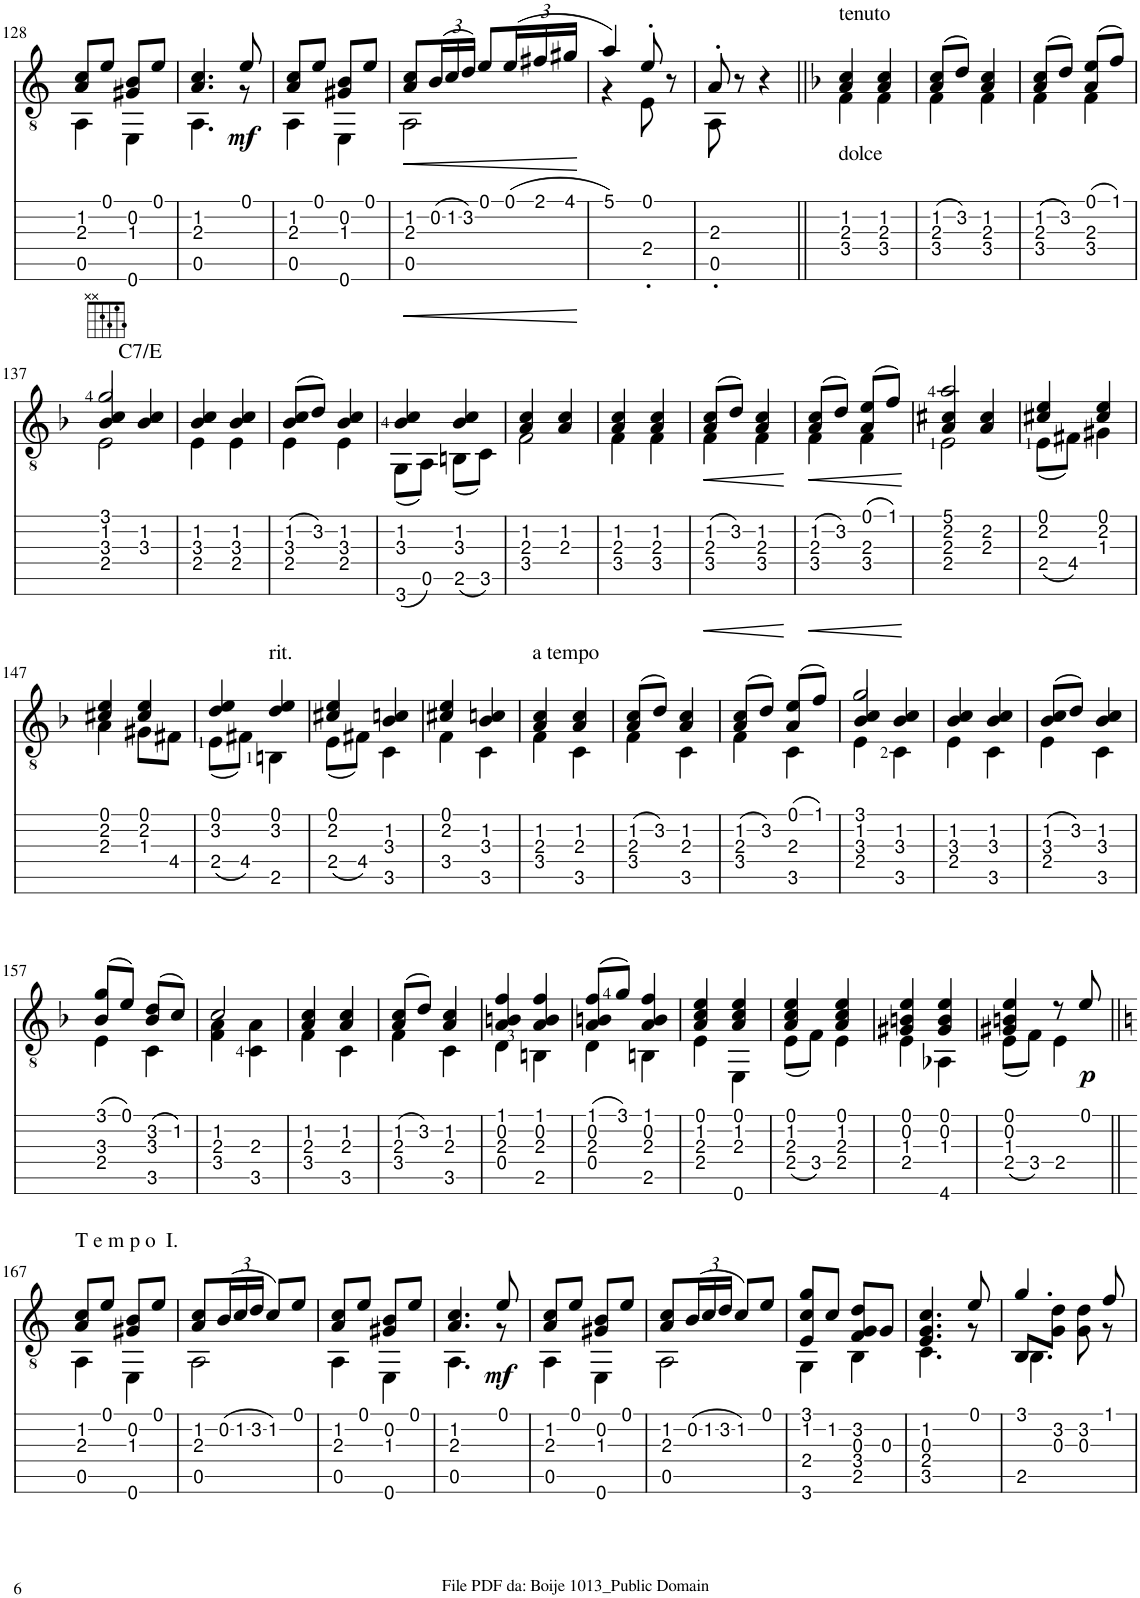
**kern	**kern	**dynam
*part1	*part1	*part1
*staff2	*staff1	*staff1/2
*I"Guitar	*	*
*I'Guit.	*	*
!!LO:PB:g=z
*	*clefGv2	*
*k[]	*k[]	*
*M2/4	*M2/4	*
=128	=128	=128
*^	*^	*
8A\ 8c\L	4AA	8A/ 8c/L	4AA\	.
8eJ	.	8e/J	.	.
8G#X\ 8B\L	4EE	8G#X/ 8B/L	4EE\	.
8eJ	.	8e/J	.	.
=129	=129	=129	=129	=129
4.A 4.c	4.AA	4.A/ 4.c/	4.AA\	.
!	!	!	!	!LO:DY:b
8e	8r	8e/	8r	mf
=130	=130	=130	=130	=130
8A\ 8c\L	4AA	8A/ 8c/L	4AA\	.
8eJ	.	8e/J	.	.
8G#X\ 8B\L	4EE	8G#X/ 8B/L	4EE\	.
8eJ	.	8e/J	.	.
=131	=131	=131	=131	=131
!	!	!	!	!LO:HP:b
8A\ 8c\L	2AA	8A/ 8c/L	2AA\	<
*Xbrackettup	*	*Xbrackettup	*	*
24BL	.	(24B/L	.	.
24c	.	24c/	.	.
24dJJ	.	24d/JJ)	.	.
8eL	.	8e/L	.	.
24eL	.	(24e/L	.	.
24f#	.	24f#X/	.	.
24g#JJ	.	24g#X/JJ	.	.
*v	*v	*	*	*
*	*v	*v	*
.	.	[
=132	=132	=132
*^	*^	*
4a	4r	4a/)	4r	.
8e'	8E	8e'/	8E\	.
8r	8ryy	8r	8ryy	.
=133	=133	=133	=133	=133
8A'	8AA	8A'/	8AA\	.
8r	4.ryy	8r	4.ryy	.
4r	.	4r	.	.
=134||	=134||	=134||	=134||	=134||
*k[b-]	*	*k[b-]	*	*
!	!	!LO:TX:a:t=tenuto	!	!
!LO:TX:a:t=dolce	!	!	!	!
4A 4c	4F	4A/ 4c/	4F\	.
4A 4c	4F	4A/ 4c/	4F\	.
=135	=135	=135	=135	=135
8A\ 8c\L	4F	(8A/ 8c/L	4F\	.
8dJ	.	8d/J)	.	.
4A 4c	4F	4A/ 4c/	4F\	.
=136	=136	=136	=136	=136
8A\ 8c\L	4F	(8A/ 8c/L	4F\	.
8dJ	.	8d/J)	.	.
8A\ 8e\L	4F	(8A/ 8e/L	4F\	.
8fJ	.	8f/J)	.	.
!!LO:LB:g=z
=137	=137	=137	=137	=137
*	*^	*	*^	*
2g	4B- 4c	2E	2g/	4B-/ 4c/	2E\	.
!	!	!	!	!LO:TX:a:t=C7/E	!	!
.	4B- 4c	.	.	4B-/ 4c/	.	.
*	*v	*v	*	*	*	*
*	*	*	*v	*v	*
=138	=138	=138	=138	=138
4B- 4c	4E	4B-/ 4c/	4E\	.
4B- 4c	4E	4B-/ 4c/	4E\	.
=139	=139	=139	=139	=139
8B-\ 8c\L	4E	(8B-/ 8c/L	4E\	.
8dJ	.	8d/J)	.	.
4B- 4c	4E	4B-/ 4c/	4E\	.
=140	=140	=140	=140	=140
4B- 4c	8GGL	4B-/ 4c/	(8GG\L	.
.	8AAJ	.	8AA\J)	.
4B- 4c	8BBL	4B-/ 4c/	(8BBn\L	.
.	8CJ	.	8C\J)	.
=141	=141	=141	=141	=141
4A 4c	2F	4A/ 4c/	2F\	.
4A 4c	.	4A/ 4c/	.	.
=142	=142	=142	=142	=142
4A 4c	4F	4A/ 4c/	4F\	.
4A 4c	4F	4A/ 4c/	4F\	.
=143	=143	=143	=143	=143
!	!	!	!	!LO:HP:b
8A\ 8c\L	4F	(8A/ 8c/L	4F\	<
8dJ	.	8d/J)	.	.
4A 4c	4F	4A/ 4c/	4F\	.
*v	*v	*	*	*
*	*v	*v	*
.	.	[
=144	=144	=144
*^	*	*
!	!	!	!LO:HP:b
*	*	*^	*
8A\ 8c\L	4F	(8A/ 8c/L	4F\	<
8dJ	.	8d/J)	.	.
8A\ 8e\L	4F	(8A/ 8e/L	4F\	.
8fJ	.	8f/J)	.	.
*v	*v	*	*	*
*	*v	*v	*
.	.	[
=145	=145	=145
*^	*^	*
*	*^	*	*^	*
2a	4A 4c#	2E	2a/	4A/ 4c#X/	2E\	.
.	4A 4c#	.	.	4A/ 4c#/	.	.
*	*v	*v	*	*	*	*
*	*	*	*v	*v	*
=146	=146	=146	=146	=146
4c# 4e	8EL	4c#X/ 4e/	(8E\L	.
.	8F#J	.	8F#X\J)	.
4c# 4e	4G#	4c#/ 4e/	4G#X\	.
!!LO:LB:g=z	!!
=147	=147	=147	=147	=147
4c# 4e	4A	4c#X/ 4e/	4A\	.
4c# 4e	8G#L	4c#/ 4e/	8G#X\L	.
.	8F#J	.	8F#X\J	.
=148	=148	=148	=148	=148
4d 4e	8EL	4d/ 4e/	(8E\L	.
.	8F#J	.	8F#X\J)	.
!	!	!LO:TX:a:t=rit.	!	!
4d 4e	4BB	4d/ 4e/	4BBn\	.
=149	=149	=149	=149	=149
4c# 4e	8EL	4c#X/ 4e/	(8E\L	.
.	8F#J	.	8F#X\J)	.
4B- 4c	4C	4B-/ 4cn/	4C\	.
=150	=150	=150	=150	=150
4c# 4e	4F	4c#X/ 4e/	4F\	.
4B- 4c	4C	4B-/ 4cn/	4C\	.
=151	=151	=151	=151	=151
!	!	!LO:TX:a:t=a tempo	!	!
4A 4c	4F	4A/ 4c/	4F\	.
4A 4c	4C	4A/ 4c/	4C\	.
=152	=152	=152	=152	=152
8A\ 8c\L	4F	(8A/ 8c/L	4F\	.
8dJ	.	8d/J)	.	.
4A 4c	4C	4A/ 4c/	4C\	.
=153	=153	=153	=153	=153
8A\ 8c\L	4F	(8A/ 8c/L	4F\	.
8dJ	.	8d/J)	.	.
8A\ 8e\L	4C	(8A/ 8e/L	4C\	.
8fJ	.	8f/J)	.	.
=154	=154	=154	=154	=154
*	*^	*	*^	*
2g	4E	4B- 4c	2g/	4E\	4B-/ 4c/	.
.	4C	4B- 4c	.	4C\	4B-/ 4c/	.
*	*v	*v	*	*	*	*
*	*	*	*v	*v	*
=155	=155	=155	=155	=155
4B- 4c	4E	4B-/ 4c/	4E\	.
4B- 4c	4C	4B-/ 4c/	4C\	.
=156	=156	=156	=156	=156
8B-\ 8c\L	4E	(8B-/ 8c/L	4E\	.
8dJ	.	8d/J)	.	.
4B- 4c	4C	4B-/ 4c/	4C\	.
!!LO:LB:g=z	!!
=157	=157	=157	=157	=157
8B-\ 8g\L	4E	(8B-/ 8g/L	4E\	.
8eJ	.	8e/J)	.	.
8B-\ 8d\L	4C	(8B-/ 8d/L	4C\	.
8cJ	.	8c/J)	.	.
=158	=158	=158	=158	=158
2c	4F 4A	2c/	4F\ 4A\	.
.	4C 4A	.	4C\ 4A\	.
=159	=159	=159	=159	=159
4A 4c	4F	4A/ 4c/	4F\	.
4A 4c	4C	4A/ 4c/	4C\	.
=160	=160	=160	=160	=160
8A\ 8c\L	4F	(8A/ 8c/L	4F\	.
8dJ	.	8d/J)	.	.
4A 4c	4C	4A/ 4c/	4C\	.
=161	=161	=161	=161	=161
4A 4B 4f	4D	4A/ 4Bn/ 4f/	4D\	.
4A 4B 4f	4BB	4A/ 4B/ 4f/	4BBn\	.
=162	=162	=162	=162	=162
8A\ 8B\ 8f\L	4D	(8A/ 8Bn/ 8f/L	4D\	.
8gJ	.	8g/J)	.	.
4A 4B 4f	4BB	4A/ 4B/ 4f/	4BBn\	.
=163	=163	=163	=163	=163
4A 4c 4e	4E	4A/ 4c/ 4e/	4E\	.
4A 4c 4e	4EE	4A/ 4c/ 4e/	4EE\	.
=164	=164	=164	=164	=164
4A 4c 4e	8EL	4A/ 4c/ 4e/	(8E\L	.
.	8FJ	.	8F\J)	.
4A 4c 4e	4E	4A/ 4c/ 4e/	4E\	.
=165	=165	=165	=165	=165
4G# 4B 4e	4E	4G#X/ 4Bn/ 4e/	4E\	.
4G# 4B 4e	4AA-	4G#/ 4B/ 4e/	4AA-X\	.
=166	=166	=166	=166	=166
4G# 4B 4e	8EL	4G#X/ 4Bn/ 4e/	(8E\L	.
.	8FJ	.	8F\J)	.
8r	4E	8r	4E\	.
!	!	!	!	!LO:DY:b
8e	.	8e/	.	p
!!LO:LB:g=z	!!
=167||	=167||	=167||	=167||	=167||
*k[]	*	*k[]	*	*
!	!	!LO:TX:a:t=T e m p o  I.	!	!
8A\ 8c\L	4AA	8A/ 8c/L	4AA\	.
8eJ	.	8e/J	.	.
8G#\ 8B\L	4EE	8G#X/ 8B/L	4EE\	.
8eJ	.	8e/J	.	.
=168	=168	=168	=168	=168
8A\ 8c\L	2AA	8A/ 8c/L	2AA\	.
24BL	.	(24B/L	.	.
24c	.	24c/	.	.
24dJJ	.	24d/JJ	.	.
8cL	.	8c/L)	.	.
8eJ	.	8e/J	.	.
=169	=169	=169	=169	=169
8A\ 8c\L	4AA	8A/ 8c/L	4AA\	.
8eJ	.	8e/J	.	.
8G#\ 8B\L	4EE	8G#X/ 8B/L	4EE\	.
8eJ	.	8e/J	.	.
=170	=170	=170	=170	=170
4.A 4.c	4.AA	4.A/ 4.c/	4.AA\	.
!	!	!	!	!LO:DY:b
8e	8r	8e/	8r	mf
=171	=171	=171	=171	=171
8A\ 8c\L	4AA	8A/ 8c/L	4AA\	.
8eJ	.	8e/J	.	.
8G#\ 8B\L	4EE	8G#X/ 8B/L	4EE\	.
8eJ	.	8e/J	.	.
=172	=172	=172	=172	=172
8A\ 8c\L	2AA	8A/ 8c/L	2AA\	.
24BL	.	(24B/L	.	.
24c	.	24c/	.	.
24dJJ	.	24d/JJ	.	.
8cL	.	8c/L)	.	.
8eJ	.	8e/J	.	.
=173	=173	=173	=173	=173
8E\ 8c\ 8g\L	4GG	8E/ 8c/ 8g/L	4GG\	.
8cJ	.	8c/J	.	.
8F\ 8G\ 8d\L	4BB	8F/ 8G/ 8d/L	4BB\	.
8GJ	.	8G/J	.	.
=174	=174	=174	=174	=174
4.E 4.G 4.c	4.C	4.E/ 4.G/ 4.c/	4.C\	.
8e	8r	8e/	8r	.
=175	=175	=175	=175	=175
*	*^	*	*^	*
4.g	8BBL	4.BB	4.g/	8BB/L	4.BB\	.
.	8G\ 8d\J	.	.	8G\ 8d\J	.	.
.	8G 8d	.	.	8G\ 8d\	.	.
8f	8r	8ryy	8f/	8r	8ryy	.
*v	*v	*v	*	*	*	*
*	*v	*v	*v	*
=	=	=
*-	*-	*-
